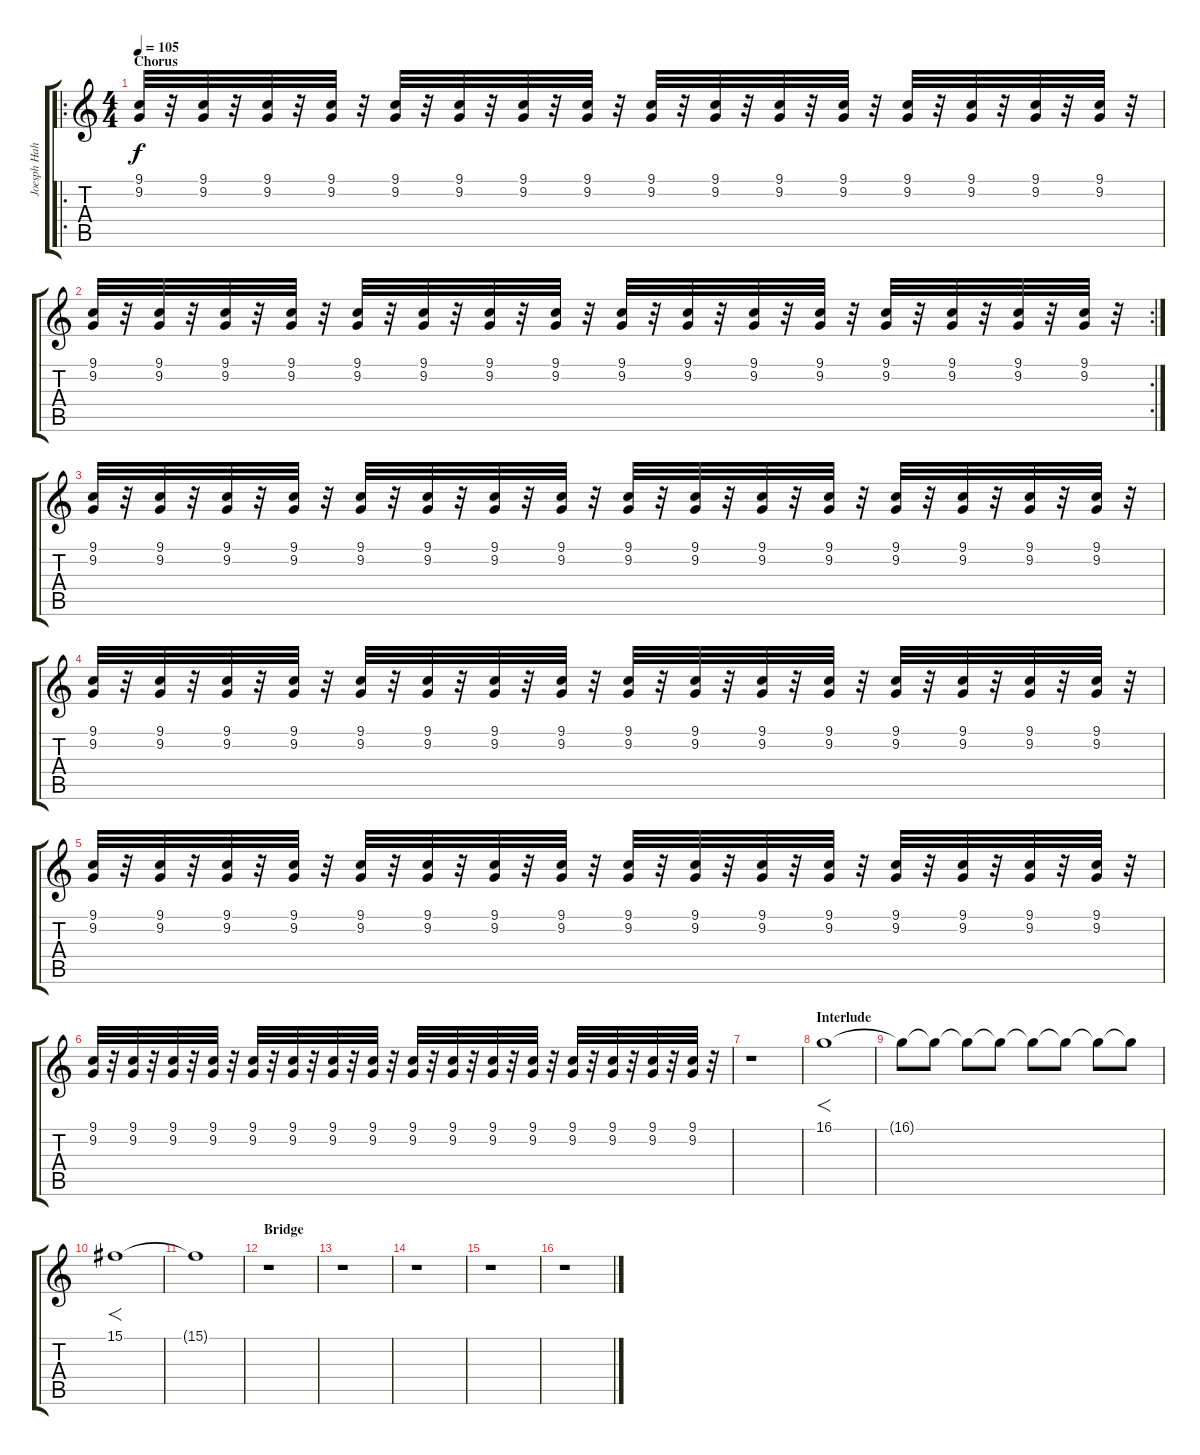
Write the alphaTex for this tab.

\track ("Joesph Hahn" "Joesph Hah") {instrument whistle}
\staff {score tabs}
\tuning (Eb4 Bb3 Gb3 Db3 Ab2 Db2) {hide}
\ro
\ts (4 4)
\section ("" "Chorus")
\tempo 105
\clef g2
\ks c
(9.1 9.2).32{dy f volume 5 instrument agogo} r.32 (9.1 9.2).32 r.32 (9.1 9.2).32 r.32 (9.1 9.2).32 r.32 (9.1 9.2).32 r.32 (9.1 9.2).32 r.32 (9.1 9.2).32 r.32 (9.1 9.2).32 r.32 (9.1 9.2).32 r.32 (9.1 9.2).32 r.32 (9.1 9.2).32 r.32 (9.1 9.2).32 r.32 (9.1 9.2).32 r.32 (9.1 9.2).32 r.32 (9.1 9.2).32 r.32 (9.1 9.2).32 r.32 |
\rc 2
(9.1 9.2).32{volume 5 instrument agogo} r.32 (9.1 9.2).32 r.32 (9.1 9.2).32 r.32 (9.1 9.2).32 r.32 (9.1 9.2).32 r.32 (9.1 9.2).32 r.32 (9.1 9.2).32 r.32 (9.1 9.2).32 r.32 (9.1 9.2).32 r.32 (9.1 9.2).32 r.32 (9.1 9.2).32 r.32 (9.1 9.2).32 r.32 (9.1 9.2).32 r.32 (9.1 9.2).32 r.32 (9.1 9.2).32 r.32 (9.1 9.2).32 r.32 |
(9.1 9.2).32{volume 5 instrument agogo} r.32 (9.1 9.2).32 r.32 (9.1 9.2).32 r.32 (9.1 9.2).32 r.32 (9.1 9.2).32 r.32 (9.1 9.2).32 r.32 (9.1 9.2).32 r.32 (9.1 9.2).32 r.32 (9.1 9.2).32 r.32 (9.1 9.2).32 r.32 (9.1 9.2).32 r.32 (9.1 9.2).32 r.32 (9.1 9.2).32 r.32 (9.1 9.2).32 r.32 (9.1 9.2).32 r.32 (9.1 9.2).32 r.32 |
(9.1 9.2).32{volume 5 instrument agogo} r.32 (9.1 9.2).32 r.32 (9.1 9.2).32 r.32 (9.1 9.2).32 r.32 (9.1 9.2).32 r.32 (9.1 9.2).32 r.32 (9.1 9.2).32 r.32 (9.1 9.2).32 r.32 (9.1 9.2).32 r.32 (9.1 9.2).32 r.32 (9.1 9.2).32 r.32 (9.1 9.2).32 r.32 (9.1 9.2).32 r.32 (9.1 9.2).32 r.32 (9.1 9.2).32 r.32 (9.1 9.2).32 r.32 |
(9.1 9.2).32{volume 5 instrument agogo} r.32 (9.1 9.2).32 r.32 (9.1 9.2).32 r.32 (9.1 9.2).32 r.32 (9.1 9.2).32 r.32 (9.1 9.2).32 r.32 (9.1 9.2).32 r.32 (9.1 9.2).32 r.32 (9.1 9.2).32 r.32 (9.1 9.2).32 r.32 (9.1 9.2).32 r.32 (9.1 9.2).32 r.32 (9.1 9.2).32 r.32 (9.1 9.2).32 r.32 (9.1 9.2).32 r.32 (9.1 9.2).32 r.32 |
(9.1 9.2).32{volume 5 instrument agogo} r.32 (9.1 9.2).32 r.32 (9.1 9.2).32 r.32 (9.1 9.2).32 r.32 (9.1 9.2).32 r.32 (9.1 9.2).32 r.32 (9.1 9.2).32 r.32 (9.1 9.2).32 r.32 (9.1 9.2).32 r.32 (9.1 9.2).32 r.32 (9.1 9.2).32 r.32 (9.1 9.2).32 r.32 (9.1 9.2).32 r.32 (9.1 9.2).32 r.32 (9.1 9.2).32 r.32 (9.1 9.2).32 r.32 |
r.1 |
\section ("" "Interlude")
16.1.1{f volume 13 instrument whistle} |
16.1{t}.8 16.1{t}.8 16.1{t}.8 16.1{t}.8 16.1{t}.8 16.1{t}.8 16.1{t}.8 16.1{t}.8 |
15.1.1{f} |
15.1{t}.1 |
\section ("" "Bridge")
r.1 |
r.1 |
r.1 |
r.1 |
r.1
